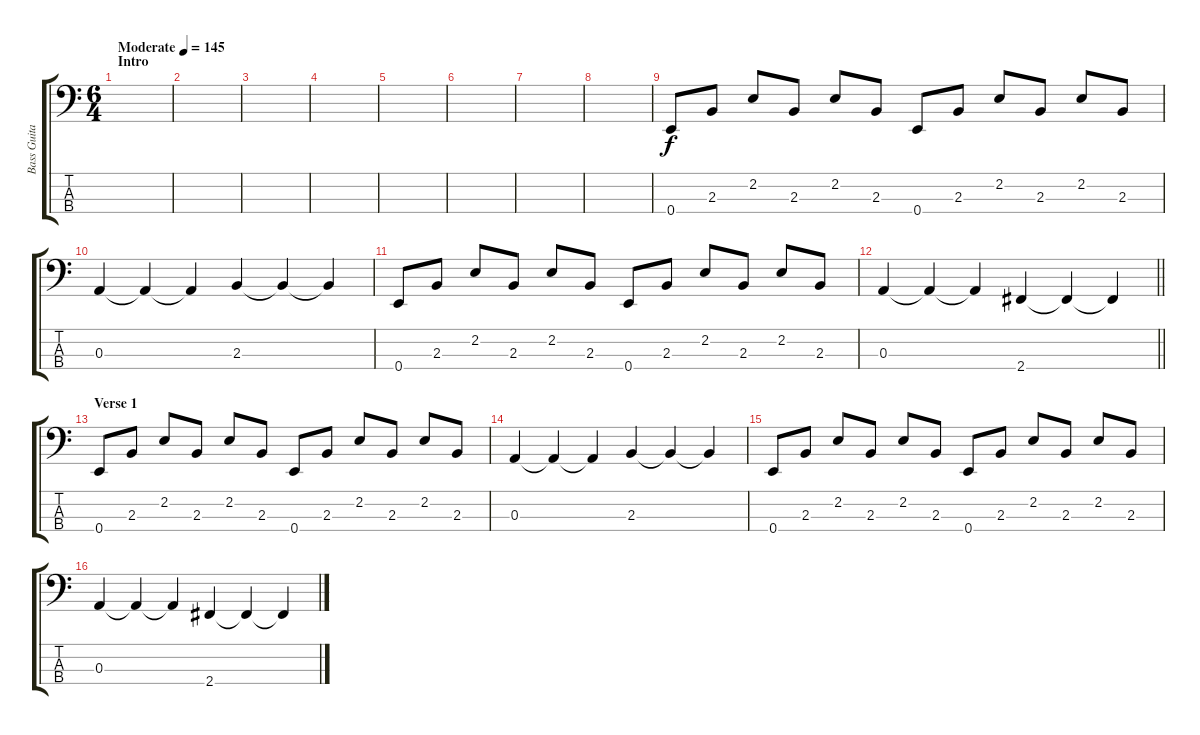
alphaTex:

\track ("Bass Guitar" "Bass Guita") {instrument electricbassfinger}
\staff {score tabs}
\tuning (G2 D2 A1 E1) {hide}
\ts (6 4)
\section ("" "Intro")
\tempo (145 "Moderate")
\clef f4
\ks c
|
|
|
|
|
|
|
|
0.4.8 2.3.8 2.2.8 2.3.8 2.2.8 2.3.8 0.4.8 2.3.8 2.2.8 2.3.8 2.2.8 2.3.8 |
0.3.4 0.3{t}.4 0.3{t}.4 2.3.4 2.3{t}.4 2.3{t}.4 |
0.4.8 2.3.8 2.2.8 2.3.8 2.2.8 2.3.8 0.4.8 2.3.8 2.2.8 2.3.8 2.2.8 2.3.8 |
\barLineRight lightlight
0.3.4 0.3{t}.4 0.3{t}.4 2.4.4 2.4{t}.4 2.4{t}.4 |
\section ("" "Verse 1")
0.4.8 2.3.8 2.2.8 2.3.8 2.2.8 2.3.8 0.4.8 2.3.8 2.2.8 2.3.8 2.2.8 2.3.8 |
0.3.4 0.3{t}.4 0.3{t}.4 2.3.4 2.3{t}.4 2.3{t}.4 |
0.4.8 2.3.8 2.2.8 2.3.8 2.2.8 2.3.8 0.4.8 2.3.8 2.2.8 2.3.8 2.2.8 2.3.8 |
0.3.4 0.3{t}.4 0.3{t}.4 2.4.4 2.4{t}.4 2.4{t}.4
